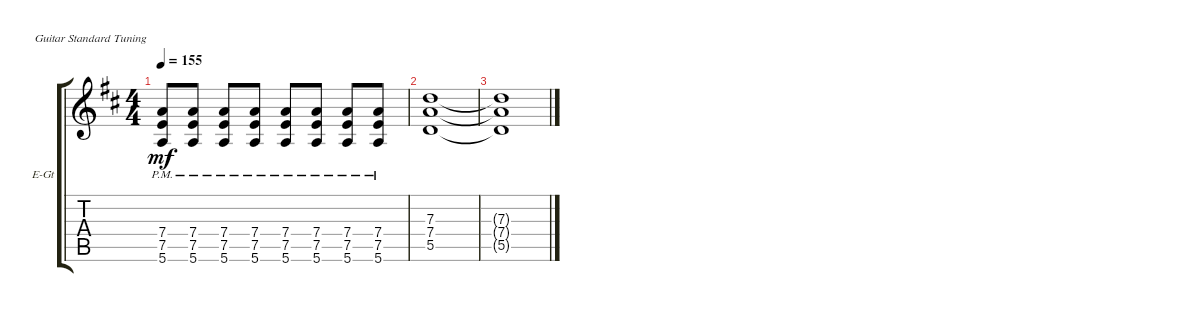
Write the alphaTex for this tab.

\defaultSystemsLayout 4
\bracketExtendMode groupsimilarinstruments
\firstSystemTrackNameOrientation horizontal
\otherSystemsTrackNameOrientation horizontal
\track ("Electric Guitar (Michael Poulsen)" "E-Gt") {instrument distortionguitar}
\staff {score tabs}
\tuning (E4 B3 G3 D3 A2 E2)
\ts (4 4)
\tempo 155
\clef g2
\ks d
(5.6{pm} 7.5{pm} 7.4{pm}).8{dy mf} (5.6{pm} 7.5{pm} 7.4{pm}).8 (5.6{pm} 7.5{pm} 7.4{pm}).8 (5.6{pm} 7.5{pm} 7.4{pm}).8 (5.6{pm} 7.5{pm} 7.4{pm}).8 (5.6{pm} 7.5{pm} 7.4{pm}).8 (5.6{pm} 7.5{pm} 7.4{pm}).8 (5.6{pm} 7.5{pm} 7.4{pm}).8 |
(5.5 7.4 7.3).1 |
(7.3{t} 7.4{t} 5.5{t}).1
